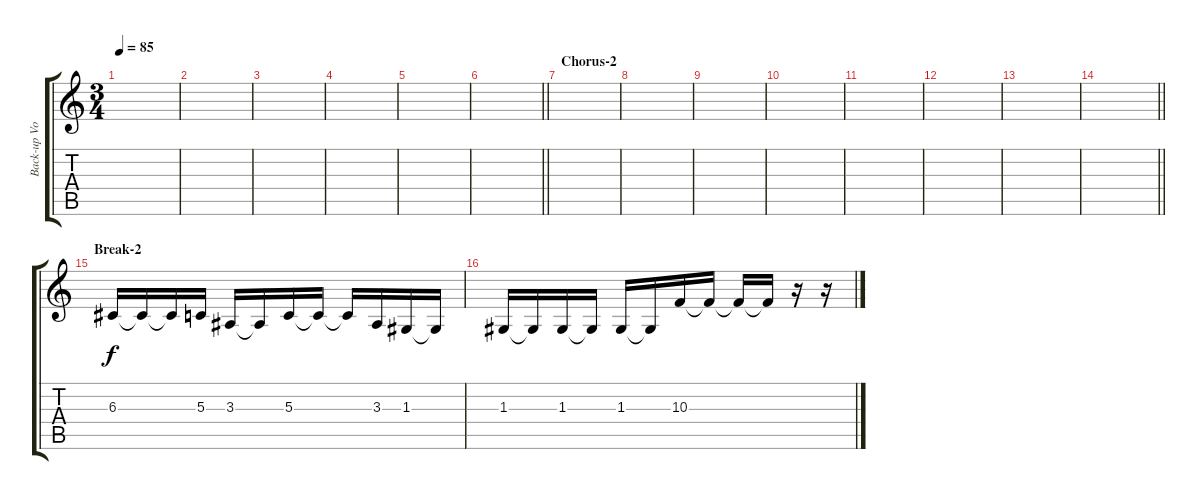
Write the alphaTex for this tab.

\track ("Back-up Vocal" "Back-up Vo") {instrument lead6voice}
\staff {score tabs}
\tuning (E4 B3 G3 D3 A2 E2) {hide}
\ts (3 4)
\tempo 85
\clef g2
\ks c
|
|
|
|
|
\barLineRight lightlight
|
\section ("" "Chorus-2")
|
|
|
|
|
|
|
\barLineRight lightlight
|
\section ("" "Break-2")
6.3.16 6.3{t}.16 6.3{t}.16 5.3.16 3.3.16 3.3{t}.16 5.3.16 5.3{t}.16 5.3{t}.16 3.3.16 1.3.16 1.3{t}.16 |
1.3.16 1.3{t}.16 1.3.16 1.3{t}.16 1.3.16 1.3{t}.16 10.3.16 10.3{t}.16 10.3{t}.16 10.3{t}.16 r.16 r.16
